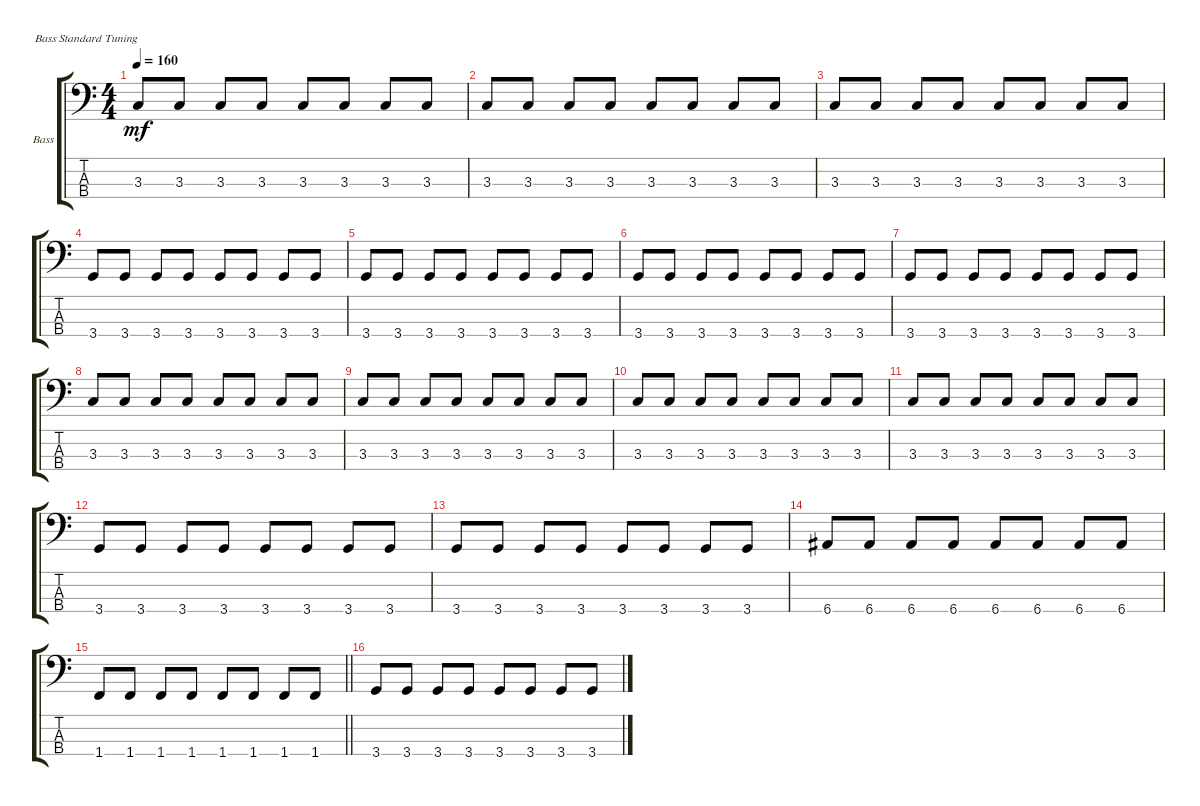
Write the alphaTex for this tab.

\defaultSystemsLayout 4
\bracketExtendMode groupsimilarinstruments
\firstSystemTrackNameOrientation horizontal
\otherSystemsTrackNameOrientation horizontal
\track ("Bass" "Bass") {instrument electricbassfinger}
\staff {score tabs}
\tuning (G2 D2 A1 E1)
\ts (4 4)
\tempo 160
\clef f4
\scale
0.333333
\ks aminor
3.3.8{dy mf} 3.3.8 3.3.8 3.3.8 3.3.8 3.3.8 3.3.8 3.3.8 |
\scale
0.322917 3.3.8 3.3.8 3.3.8 3.3.8 3.3.8 3.3.8 3.3.8 3.3.8 |
\scale
0.354167 3.3.8 3.3.8 3.3.8 3.3.8 3.3.8 3.3.8 3.3.8 3.3.8 |
3.4.8 3.4.8 3.4.8 3.4.8 3.4.8 3.4.8 3.4.8 3.4.8 |
3.4.8 3.4.8 3.4.8 3.4.8 3.4.8 3.4.8 3.4.8 3.4.8 |
3.4.8 3.4.8 3.4.8 3.4.8 3.4.8 3.4.8 3.4.8 3.4.8 |
3.4.8 3.4.8 3.4.8 3.4.8 3.4.8 3.4.8 3.4.8 3.4.8 |
3.3.8 3.3.8 3.3.8 3.3.8 3.3.8 3.3.8 3.3.8 3.3.8 |
3.3.8 3.3.8 3.3.8 3.3.8 3.3.8 3.3.8 3.3.8 3.3.8 |
3.3.8 3.3.8 3.3.8 3.3.8 3.3.8 3.3.8 3.3.8 3.3.8 |
3.3.8 3.3.8 3.3.8 3.3.8 3.3.8 3.3.8 3.3.8 3.3.8 |
\scale
0.322917 3.4.8 3.4.8 3.4.8 3.4.8 3.4.8 3.4.8 3.4.8 3.4.8 |
\scale
0.333333 3.4.8 3.4.8 3.4.8 3.4.8 3.4.8 3.4.8 3.4.8 3.4.8 |
\scale
0.333333 6.4.8 6.4.8 6.4.8 6.4.8 6.4.8 6.4.8 6.4.8 6.4.8 |
\scale
0.333333
\barLineRight lightlight
1.4.8 1.4.8 1.4.8 1.4.8 1.4.8 1.4.8 1.4.8 1.4.8 |
\scale
0.373737 3.4.8 3.4.8 3.4.8 3.4.8 3.4.8 3.4.8 3.4.8 3.4.8
